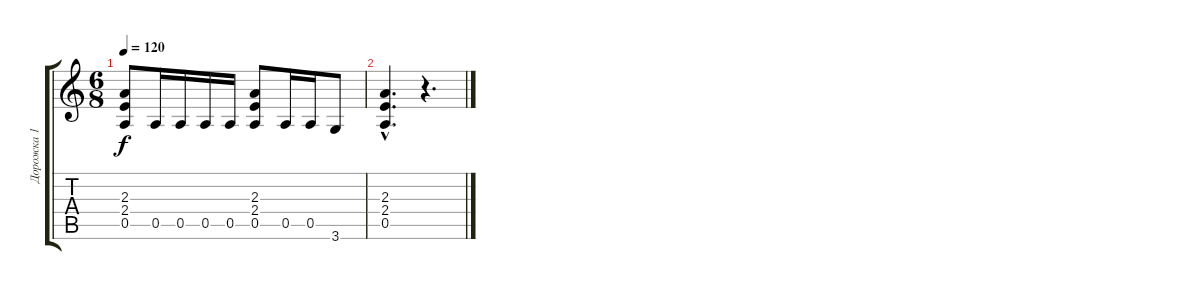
\track ("Дорожка 1" "Дорожка 1") {instrument distortionguitar}
\staff {score tabs}
\tuning (E4 B3 G3 D3 A2 E2) {hide}
\ts (6 8)
\tempo 120
\clef g2
\ks c
(2.3 2.4 0.5).8{dy f} 0.5.16 0.5.16 0.5.16 0.5.16 (2.3 2.4 0.5).8 0.5.16 0.5.16 3.6.8 |
(2.3{hac} 2.4{hac} 0.5{hac}).4{d} r.4{d}
